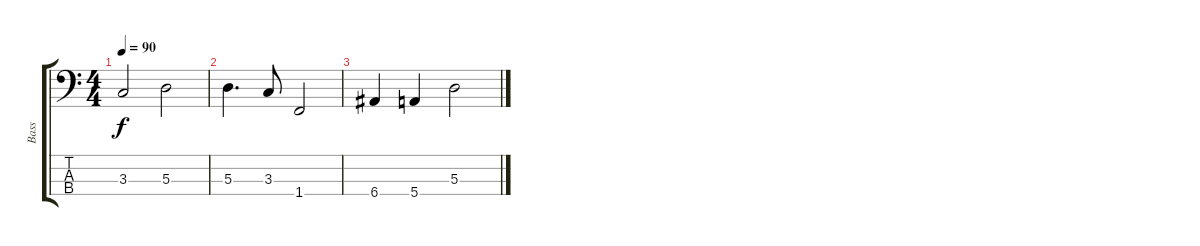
\track ("Bass" "Bass") {instrument electricbassfinger}
\staff {score tabs}
\tuning (G2 D2 A1 E1) {hide}
\ts (4 4)
\tempo 90
\clef f4
\ks c
3.3.2{dy f} 5.3.2 |
5.3.4{d} 3.3.8 1.4.2 |
6.4.4 5.4.4 5.3.2
